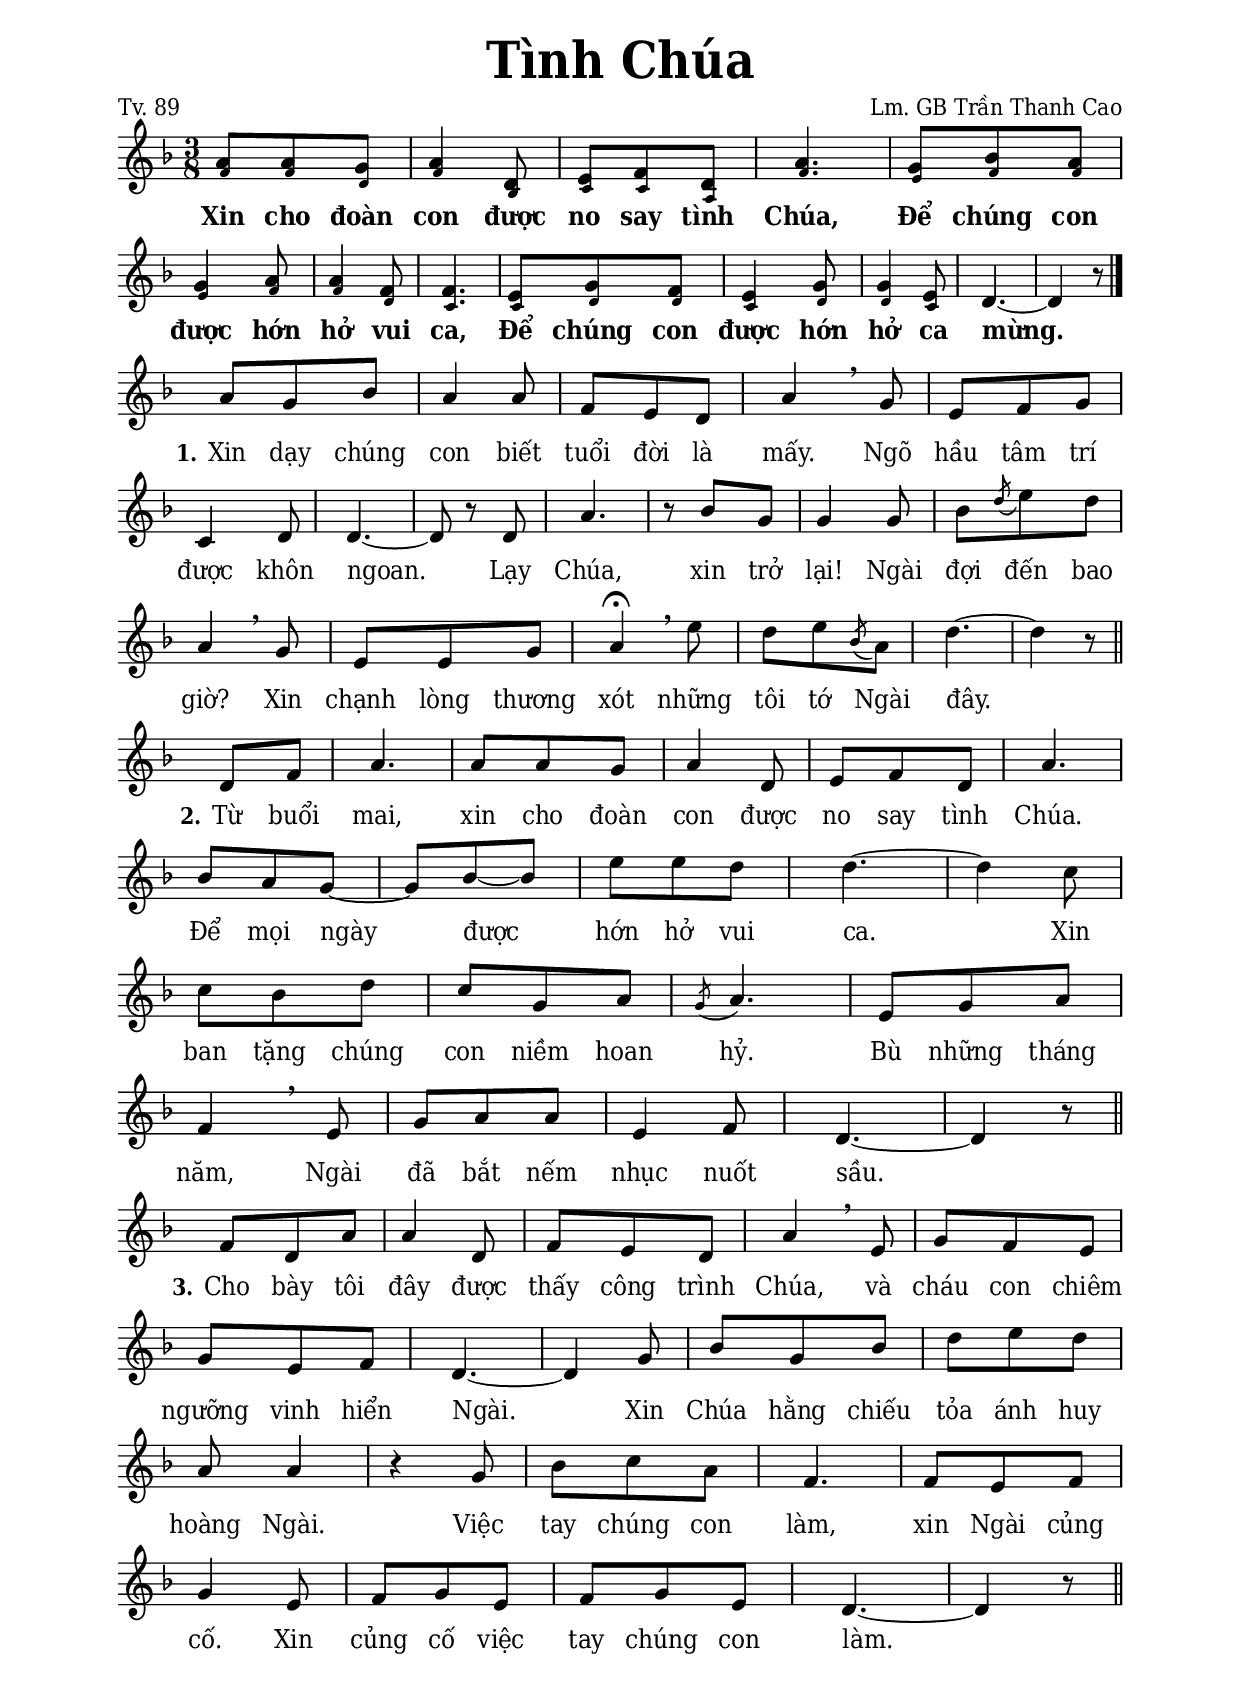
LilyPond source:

% Cài đặt chung
\version "2.22.1"
\include "english.ly"

\header {
  title = \markup { \fontsize #3 "Tình Chúa" }
  poet = "Tv. 89"
  composer = "Lm. GB Trần Thanh Cao"
  %arranger = " "
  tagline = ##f
}

% Nhạc điệp khúc
nhacDiepKhucSop = \relative c'' {
  a8 a g |
  a4 d,8 |
  e f d |
  a'4. |
  g8 bf a |
  g4 a8 |
  a4 f8 |
  f4. |
  e8 g f |
  e4 g8 |
  g4 e8 |
  d4. ~ |
  d4 r8 \bar "|."
}

nhacDiepKhucBas = \relative c' {
  f8 f d |
  f4 bf,8 |
  c c a |
  f'4. |
  e8 f f |
  e4 f8 |
  f4 d8 |
  c4. |
  c8 d d |
  c4 d8 |
  d4 c8 |
  d4. ~ |
  d4 r8
}

% Nhạc phiên khúc
nhacPhienKhucMot = \relative c'' {
  a8 g bf |
  a4 a8 |
  f e d |
  a'4 \breathe g8 |
  e f g |
  c,4 d8 |
  d4. ~ |
  d8 r d |
  a'4. |
  r8 bf g |
  g4 g8 |
  bf \acciaccatura d8 e d |
  a4 \breathe g8 |
  e e g |
  a4 \fermata \breathe e'8 |
  d e \acciaccatura bf8 a |
  d4. ~ |
  d4 r8 \bar "||"
}

nhacPhienKhucHai = \relative c' {
  \partial 4 d8 f |
  a4. |
  a8 a g |
  a4 d,8 |
  e f d |
  a'4. |
  bf8 a g ~ |
  g bf ~ bf |
  e e d |
  d4. ~ |
  d4 c8 |
  c bf d |
  c g a |
  \acciaccatura g8 a4. |
  e8 g a |
  f4 \breathe e8 |
  g a a |
  e4 f8 |
  d4. ~ |
  d4 r8 \bar "||"
}

nhacPhienKhucBa = \relative c' {
  f8 d a' |
  a4 d,8 |
  f e d |
  a'4 \breathe e8 |
  g f e |
  g e f |
  d4. ~ |
  d4 g8 |
  bf g bf |
  d e d |
  a a4 |
  r4 g8 |
  bf c a |
  f4. |
  f8 e f |
  g4 e8 |
  f g e |
  f g e |
  d4. ~ |
  d4 r8 \bar "||"
}

% Lời điệp khúc
loiDiepKhuc = \lyricmode {
  Xin cho đoàn con được no say tình Chúa,
  Để chúng con được hớn hở vui ca,
  Để chúng con được hớn hở ca mừng.
}

% Lời phiên khúc
loiPhienKhucMot = \lyricmode {
  \set stanza = #"1."
  Xin dạy chúng con biết tuổi đời là mấy.
  Ngõ hầu tâm trí được khôn ngoan.
  Lạy Chúa, xin trở lại!
  Ngài đợi đến bao giờ?
  Xin chạnh lòng thương xót những tôi tớ Ngài đây.
}

loiPhienKhucHai = \lyricmode {
  \set stanza = #"2."
  Từ buổi mai, xin cho đoàn con được no say tình Chúa.
  Để mọi ngày được hớn hở vui ca.
  Xin ban tặng chúng con niềm hoan hỷ.
  Bù những tháng năm, Ngài đã bắt nếm nhục nuốt sầu.
}

loiPhienKhucBa = \lyricmode {
  \set stanza = #"3."
  Cho bày tôi đây được thấy công trình Chúa,
  và cháu con chiêm ngưỡng vinh hiển Ngài.
  Xin Chúa hằng chiếu tỏa ánh huy hoàng Ngài.
  Việc tay chúng con làm, xin Ngài củng cố.
  Xin củng cố việc tay chúng con làm.
}


% Dàn trang
\paper {
  #(set-paper-size "a4")
  top-margin = 10\mm
  bottom-margin = 10\mm
  left-margin = 20\mm
  right-margin = 20\mm
  indent = #0
  #(define fonts
    (make-pango-font-tree
      "Deja Vu Serif Condensed"
      "Deja Vu Serif Condensed"
      "Deja Vu Serif Condensed"
      (/ 20 20)))
  page-count = #1
  system-system-spacing = #'((basic-distance . 11.5)
                             (minimum-distance . 11.5)
                             (padding . 1))
  score-system-spacing = #'((basic-distance . 11.5)
                             (minimum-distance . 11.5)
                             (padding . 1))
}

% Thiết lập tông và nhịp
TongNhip = { \key f \major \time 3/8 }

% Đổi kích thước nốt cho bè phụ
notBePhu =
#(define-music-function (font-size music) (number? ly:music?)
   (for-some-music
     (lambda (m)
       (if (music-is-of-type? m 'rhythmic-event)
           (begin
             (set! (ly:music-property m 'tweaks)
                   (cons `(font-size . ,font-size)
                         (ly:music-property m 'tweaks)))
             #t)
           #f))
     music)
   music)

\score {
  \new ChoirStaff <<
    \new Staff = diepKhuc \with {
        \consists "Merge_rests_engraver"
        %\magnifyStaff #(magstep +1)
        printPartCombineTexts = ##f
      }
      <<
      \new Voice \TongNhip \partCombine 
        \nhacDiepKhucSop
        \notBePhu -3 { \nhacDiepKhucBas }
      \new NullVoice = nhacThamChieu \nhacDiepKhucSop
      \new Lyrics \with {
          \override VerticalAxisGroup.
            nonstaff-relatedstaff-spacing.padding = #0.5
          \override VerticalAxisGroup.
            nonstaff-unrelatedstaff-spacing.padding = #1
        }
        \lyricsto nhacThamChieu \loiDiepKhuc
      >>
  >>
  \layout {
    \override Lyrics.LyricText.font-series = #'bold
    %\override Lyrics.LyricText.font-size = #+2
    \override Lyrics.LyricSpace.minimum-distance = #1.9
    \override Score.BarNumber.break-visibility = ##(#f #f #f)
    \override Score.SpacingSpanner.uniform-stretching = ##t
  }
}

\score {
  \new ChoirStaff <<
    \new Staff = phienKhuc \with {
        %\magnifyStaff #(magstep +1)
      }
      <<
      \new Voice = beSop {
        \key f \major \time 3/8 \nhacPhienKhucMot
      }
    >>
    \new Lyrics \with {
          \override VerticalAxisGroup.
            nonstaff-relatedstaff-spacing.padding = #1.5
          \override VerticalAxisGroup.
            nonstaff-unrelatedstaff-spacing.padding = #1
        }
        \lyricsto beSop \loiPhienKhucMot
  >>
  \layout {
    \override Staff.TimeSignature.transparent = ##t
    %\override Lyrics.LyricText.font-size = #+2
    \override Lyrics.LyricSpace.minimum-distance = #2.2
    \override Score.BarNumber.break-visibility = ##(#f #f #f)
    \override Score.SpacingSpanner.uniform-stretching = ##t
  }
}

\score {
  \new ChoirStaff <<
    \new Staff = phienKhuc \with {
        %\magnifyStaff #(magstep +1)
      }
      <<
      \new Voice = beSop {
        \key f \major \time 3/8 \nhacPhienKhucHai
      }
    >>
    \new Lyrics \with {
          \override VerticalAxisGroup.
            nonstaff-relatedstaff-spacing.padding = #1.2
          \override VerticalAxisGroup.
            nonstaff-unrelatedstaff-spacing.padding = #1
        }
        \lyricsto beSop \loiPhienKhucHai
  >>
  \layout {
    \override Staff.TimeSignature.transparent = ##t
    %\override Lyrics.LyricText.font-size = #+2
    \override Lyrics.LyricSpace.minimum-distance = #2.5
    \override Score.BarNumber.break-visibility = ##(#f #f #f)
    \override Score.SpacingSpanner.uniform-stretching = ##t
  }
}

\score {
  \new ChoirStaff <<
    \new Staff = phienKhuc \with {
        %\magnifyStaff #(magstep +1)
      }
      <<
      \new Voice = beSop {
        \key f \major \time 3/8 \nhacPhienKhucBa
      }
    >>
    \new Lyrics \with {
          \override VerticalAxisGroup.
            nonstaff-relatedstaff-spacing.padding = #1.2
          \override VerticalAxisGroup.
            nonstaff-unrelatedstaff-spacing.padding = #1
        }
        \lyricsto beSop \loiPhienKhucBa
  >>
  \layout {
    \override Staff.TimeSignature.transparent = ##t
    %\override Lyrics.LyricText.font-size = #+2
    \override Lyrics.LyricSpace.minimum-distance = #2.0
    \override Score.BarNumber.break-visibility = ##(#f #f #f)
    \override Score.SpacingSpanner.uniform-stretching = ##t
  }
}
